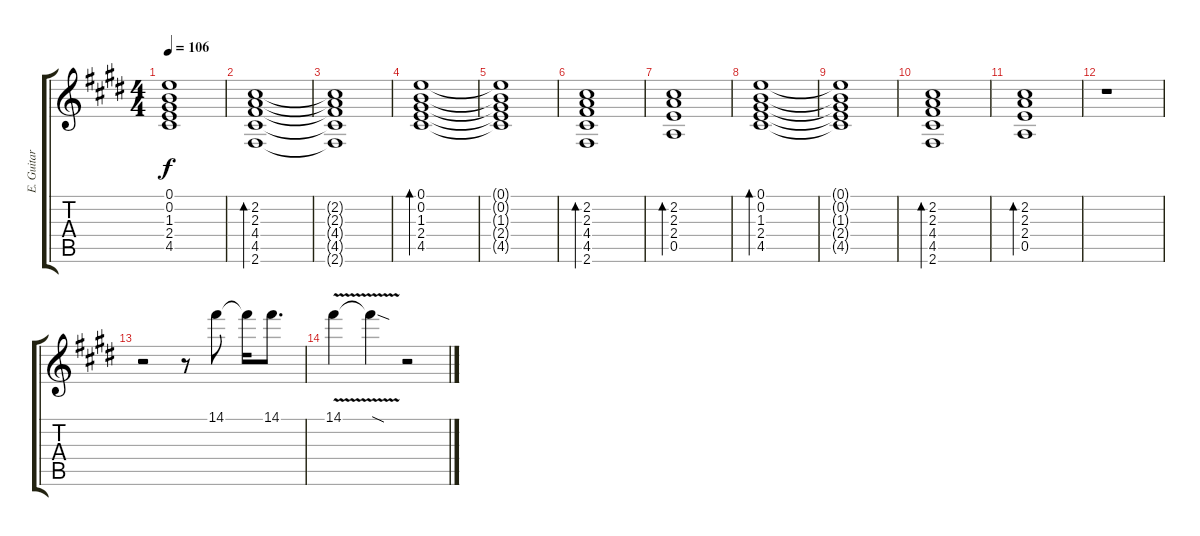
\track ("E. Guitar I" "E. Guitar ") {instrument overdrivenguitar}
\staff {score tabs}
\tuning (E4 B3 G3 D3 A2 E2) {hide}
\ts (4 4)
\tempo 106
\clef g2
\ks e
(0.1{t} 0.2{t} 1.3{t} 2.4{t} 4.5{t}).1{dy f} |
(2.2 2.3 4.4 4.5 2.6).1{bd 120} |
(2.2{t} 2.3{t} 4.4{t} 4.5{t} 2.6{t}).1 |
(0.1 0.2 1.3 2.4 4.5).1{bd 120} |
(0.1{t} 0.2{t} 1.3{t} 2.4{t} 4.5{t}).1 |
(2.2 2.3 4.4 4.5 2.6).1{bd 120} |
(2.2 2.3 2.4 0.5).1{bd 120} |
(0.1 0.2 1.3 2.4 4.5).1{bd 120} |
(0.1{t} 0.2{t} 1.3{t} 2.4{t} 4.5{t}).1 |
(2.2 2.3 4.4 4.5 2.6).1{bd 120} |
(2.2 2.3 2.4 0.5).1{bd 120} |
r.1 |
r.2 r.8 14.1.8 14.1{t}.16 14.1.8{d} |
14.1{v}.4 14.1{sod t}.4 r.2
